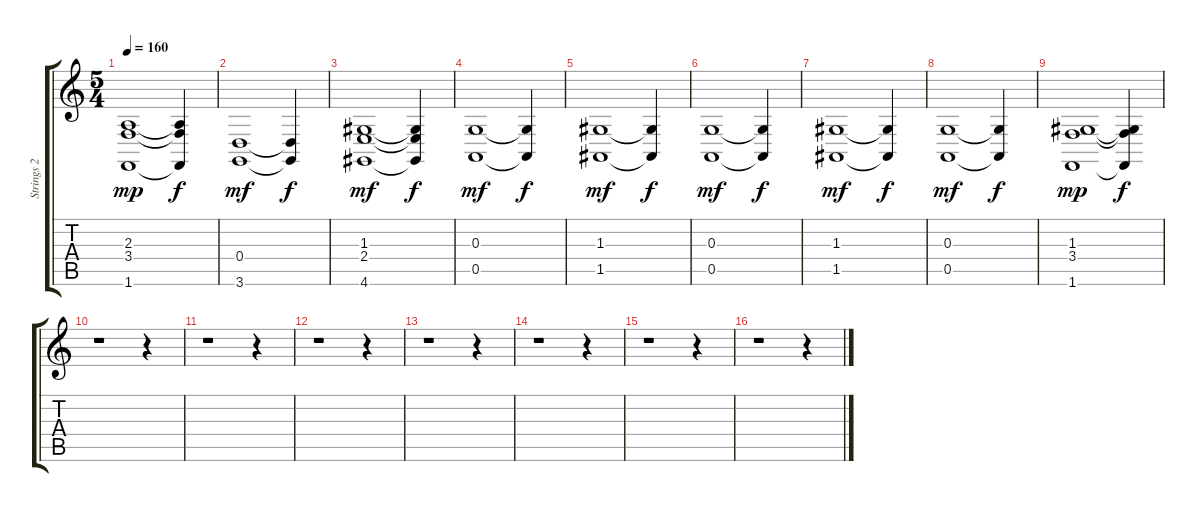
\track ("Strings 2" "Strings 2") {instrument stringensemble2}
\staff {score tabs}
\tuning (E4 B3 G3 D3 A2 E2) {hide}
\ts (5 4)
\tempo 160
\clef g2
\ks c
(2.3 3.4 1.6).1{dy mp} (2.3{t} 3.4{t} 1.6{t}).4{dy f} |
(0.4 3.6).1{dy mf} (0.4{t} 3.6{t}).4{dy f} |
(1.3 2.4 4.6).1{dy mf} (1.3{t} 2.4{t} 4.6{t}).4{dy f} |
(0.3 0.5).1{dy mf} (0.3{t} 0.5{t}).4{dy f} |
(1.3 1.5).1{dy mf} (1.3{t} 1.5{t}).4{dy f} |
(0.3 0.5).1{dy mf} (0.3{t} 0.5{t}).4{dy f} |
(1.3 1.5).1{dy mf} (1.3{t} 1.5{t}).4{dy f} |
(0.3 0.5).1{dy mf} (0.3{t} 0.5{t}).4{dy f} |
(1.3 3.4 1.6).1{dy mp} (1.3{t} 3.4{t} 1.6{t}).4{dy f} |
r.1 r.4 |
r.1 r.4 |
r.1 r.4 |
r.1 r.4 |
r.1 r.4 |
r.1 r.4 |
r.1 r.4
